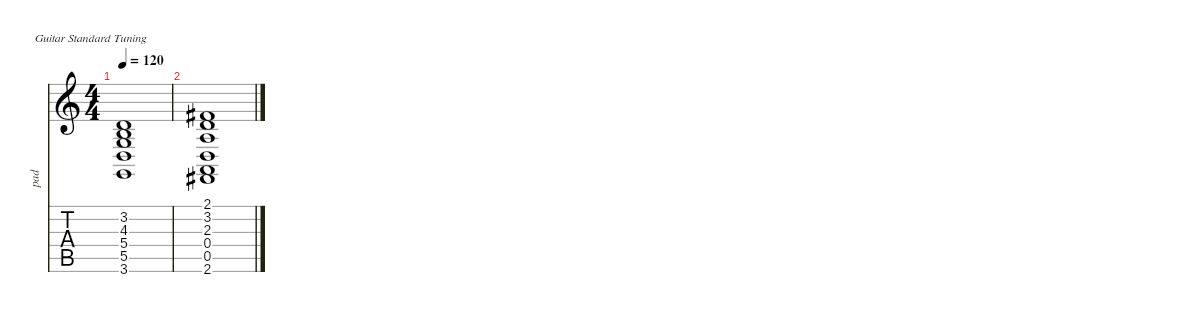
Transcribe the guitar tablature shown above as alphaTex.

\defaultSystemsLayout 4
\hideDynamics
\bracketExtendMode nobrackets
\track ("Pad" "pad") {instrument pad2warm}
\staff {score tabs}
\tuning (E4 B3 G3 D3 A2 E2)
\ts (4 4)
\tempo 120
\clef g2
\ks c
(5.5 5.4 4.3 3.2 3.6).1{dy mf beam Up} |
(3.2 2.3 0.4 0.5 2.6{acc #} 2.1{acc #}).1{beam Up}
